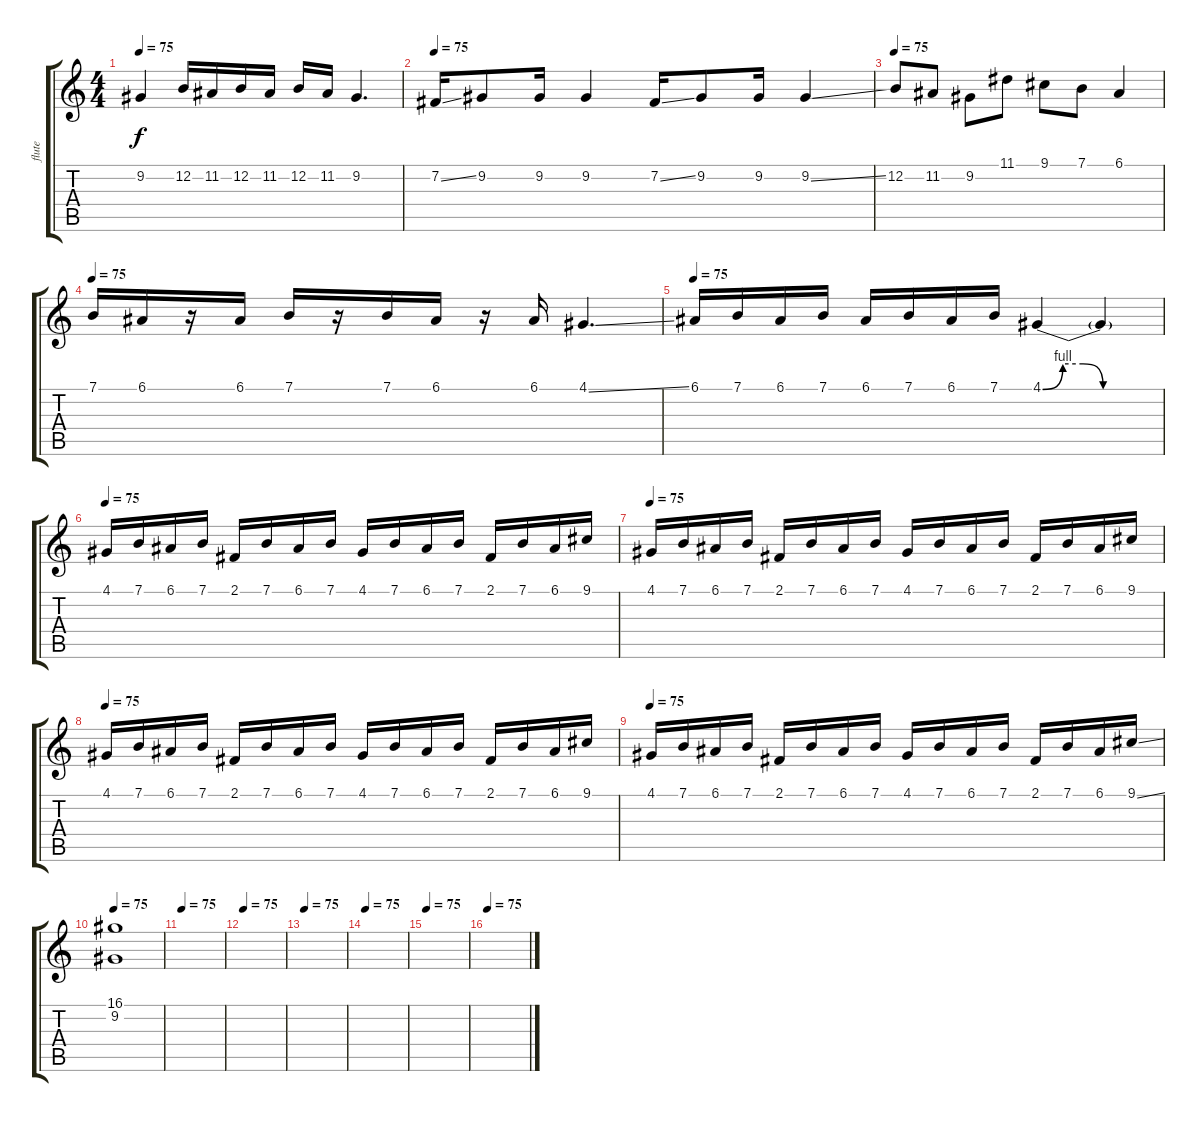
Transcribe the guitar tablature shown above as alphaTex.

\track ("flute" "flute") {instrument flute}
\staff {score tabs}
\tuning (E4 B3 G3 D3 A2 E2) {hide}
\ts (4 4)
\tempo 75
\clef g2
\ks c
9.2.4{dy f} 12.2.16 11.2.16 12.2.16 11.2.16 12.2.16 11.2.16 9.2.4{d} |
\tempo 75
7.2{ss}.16 9.2.8 9.2.16 9.2.4 7.2{ss}.16 9.2.8 9.2.16 9.2{ss}.4 |
\tempo 75
12.2.8 11.2.8 9.2.8 11.1.8 9.1.8 7.1.8 6.1.4 |
\tempo 75
7.1.16 6.1.16 r.16 6.1.16 7.1.16 r.16 7.1.16 6.1.16 r.16 6.1.16 4.1{ss}.4{d} |
\tempo 75
6.1.16 7.1.16 6.1.16 7.1.16 6.1.16 7.1.16 6.1.16 7.1.16 4.1{be (custom 0 0 10 4 20 4 30 0 60 0)}.4 4.1{t}.4 |
\tempo 75
4.1.16 7.1.16 6.1.16 7.1.16 2.1.16 7.1.16 6.1.16 7.1.16 4.1.16 7.1.16 6.1.16 7.1.16 2.1.16 7.1.16 6.1.16 9.1.16 |
\tempo 75
4.1.16 7.1.16 6.1.16 7.1.16 2.1.16 7.1.16 6.1.16 7.1.16 4.1.16 7.1.16 6.1.16 7.1.16 2.1.16 7.1.16 6.1.16 9.1.16 |
\tempo 75
4.1.16 7.1.16 6.1.16 7.1.16 2.1.16 7.1.16 6.1.16 7.1.16 4.1.16 7.1.16 6.1.16 7.1.16 2.1.16 7.1.16 6.1.16 9.1.16 |
\tempo 75
4.1.16 7.1.16 6.1.16 7.1.16 2.1.16 7.1.16 6.1.16 7.1.16 4.1.16 7.1.16 6.1.16 7.1.16 2.1.16 7.1.16 6.1.16 9.1{ss}.16 |
\tempo 75
(16.1 9.2).1 |
\tempo 75
|
\tempo 75
|
\tempo 75
|
\tempo 75
|
\tempo 75
|
\tempo 75
